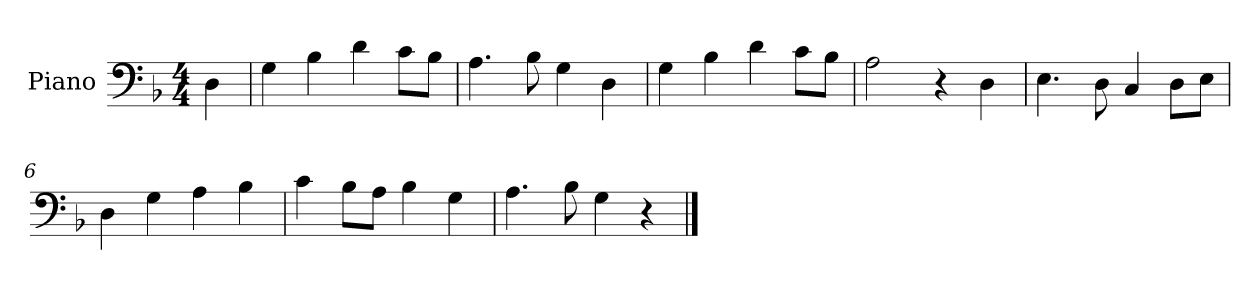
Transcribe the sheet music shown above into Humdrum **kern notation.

**kern
*part1
*staff1
*I"Piano
*I'Pno
*clefF4
*k[b-]
*M4/4
=
4D\
=1
4G\
4B-\
4d\
8c\L
8B-\J
=2
4.A\
8B-\
4G\
4D\
=3
4G\
4B-\
4d\
8c\L
8B-\J
=4
2A\
4r
4D\
=5
4.E\
8D\
4C/
8D\L
8E\J
=6
4D\
4G\
4A\
4B-\
=7
4c\
8B-\L
8A\J
4B-\
4G\
=8
4.A\
8B-\
4G\
4r
==
*-
